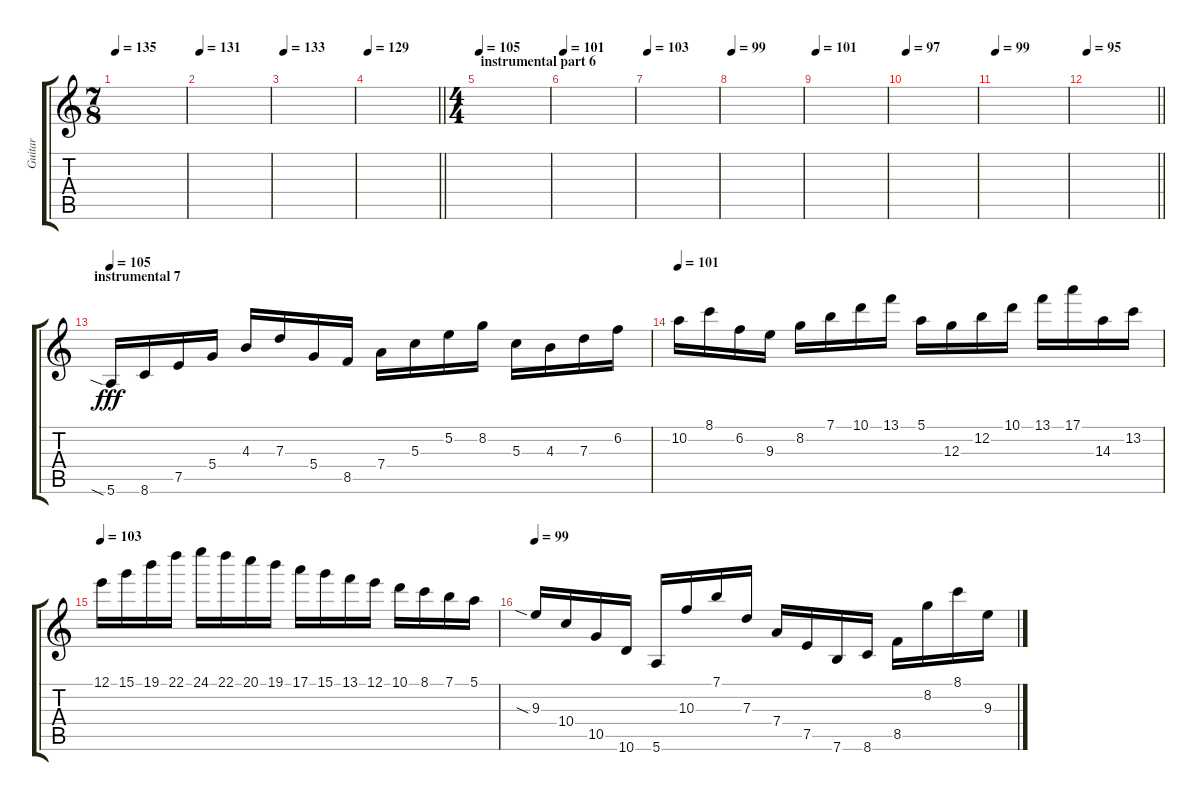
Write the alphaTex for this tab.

\track ("Guitar" "Guitar") {instrument distortionguitar}
\staff {score tabs}
\tuning (E4 B3 G3 D3 A2 E2) {hide}
\ts (7 8)
\tempo 135
\clef g2
\ks c
|
\tempo 131
|
\tempo 133
|
\tempo 129
\barLineRight lightlight
|
\ts (4 4)
\section ("" "instrumental part 6")
\tempo 105
|
\tempo 101
|
\tempo 103
|
\tempo 99
|
\tempo 101
|
\tempo 97
|
\tempo 99
|
\tempo 95
\barLineRight lightlight
|
\section ("" "instrumental 7")
\tempo 105
5.6{sia}.16{dy fff volume 10 instrument distortionguitar} 8.6.16 7.5.16 5.4.16 4.3.16 7.3.16 5.4.16 8.5.16 7.4.16 5.3.16 5.2.16 8.2.16 5.3.16 4.3.16 7.3.16 6.2.16 |
\tempo 101
10.2.16 8.1.16 6.2.16 9.3.16 8.2.16 7.1.16 10.1.16 13.1.16 5.1.16 12.3.16 12.2.16 10.1.16 13.1.16 17.1.16 14.3.16 13.2.16 |
\tempo 103
12.1.16 15.1.16 19.1.16 22.1.16 24.1.16 22.1.16 20.1.16 19.1.16 17.1.16 15.1.16 13.1.16 12.1.16 10.1.16 8.1.16 7.1.16 5.1.16 |
\tempo 99
9.3{sia}.16 10.4.16 10.5.16 10.6.16 5.6.16 10.3.16 7.1.16 7.3.16 7.4.16 7.5.16 7.6.16 8.6.16 8.5.16 8.2.16 8.1.16 9.3.16
